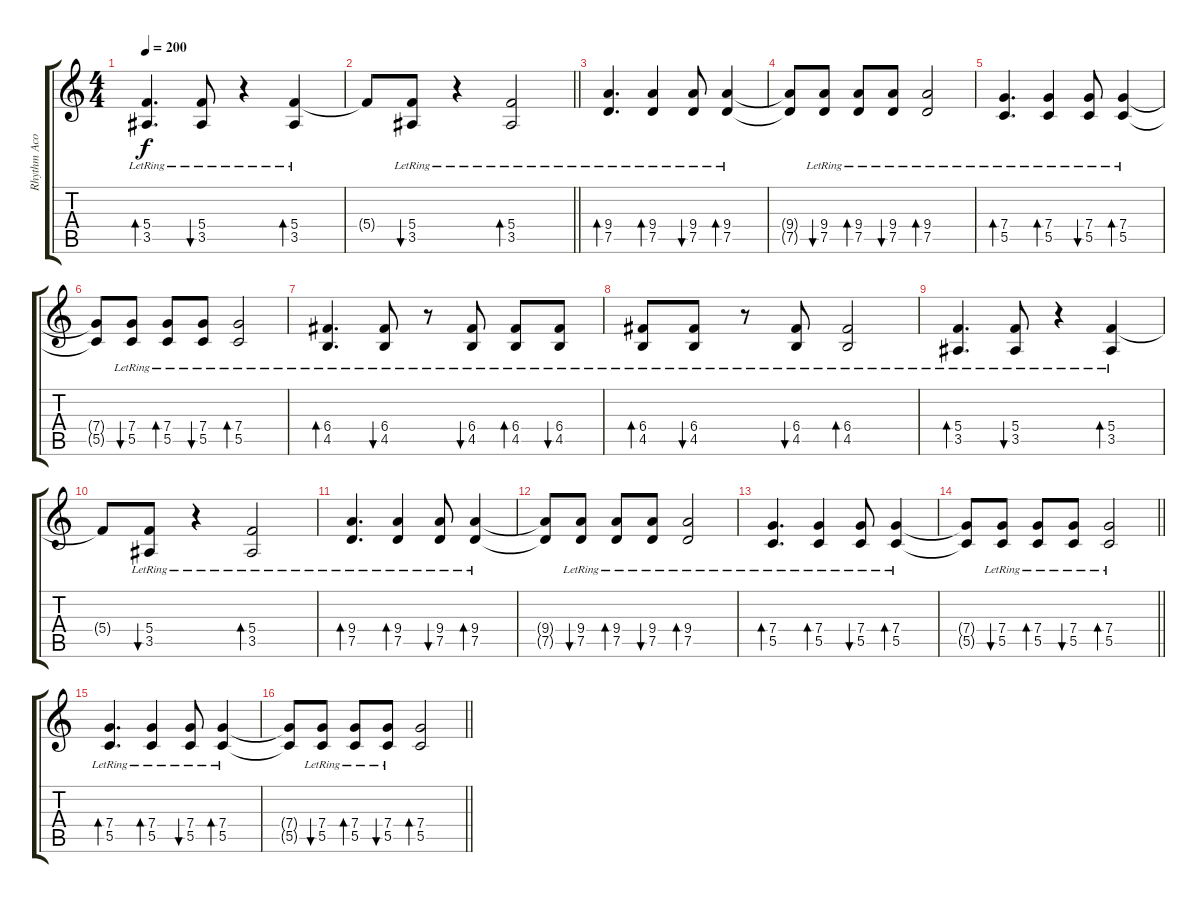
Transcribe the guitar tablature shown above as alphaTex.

\track ("Rhythm Acoustic 1" "Rhythm Aco") {instrument acousticguitarsteel}
\staff {score tabs}
\tuning (D4 A3 F3 C3 G2 D2) {hide}
\ts (4 4)
\tempo 200
\clef g2
\ks c
(5.4{lr} 3.5).4{d bd 60 dy f} (5.4{lr} 3.5).8{bu 60} r.4 (5.4{lr} 3.5).4{bd 60} |
\barLineRight lightlight
5.4{t}.8 (5.4{lr} 3.5).8{bu 60} r.4 (5.4{lr} 3.5{lr}).2{bd 60} |
(9.4{lr} 7.5{lr}).4{d bd 60} (9.4{lr} 7.5{lr}).4{bd 60} (9.4{lr} 7.5{lr}).8{bu 60} (9.4{lr} 7.5{lr}).4{bd 60} |
(9.4{t} 7.5{t}).8 (9.4{lr} 7.5{lr}).8{bu 60} (9.4{lr} 7.5{lr}).8{bd 60} (9.4{lr} 7.5{lr}).8{bu 60} (9.4{lr} 7.5{lr}).2{bd 60} |
(7.4{lr} 5.5{lr}).4{d bd 60} (7.4{lr} 5.5{lr}).4{bd 60} (7.4{lr} 5.5{lr}).8{bu 60} (7.4{lr} 5.5{lr}).4{bd 60} |
(7.4{t} 5.5{t}).8 (7.4{lr} 5.5{lr}).8{bu 60} (7.4{lr} 5.5{lr}).8{bd 60} (7.4{lr} 5.5{lr}).8{bu 60} (7.4{lr} 5.5{lr}).2{bd 60} |
(6.4{lr} 4.5).4{d bd 60} (6.4{lr} 4.5).8{bu 60} r.8 (6.4{lr} 4.5).8{bu 60} (6.4{lr} 4.5).8{bd 60} (6.4{lr} 4.5).8{bu 60} |
(6.4{lr} 4.5).8{bd 60} (6.4{lr} 4.5).8{bu 60} r.8 (6.4{lr} 4.5).8{bu 60} (6.4{lr} 4.5).2{bd 60} |
(5.4{lr} 3.5).4{d bd 60} (5.4{lr} 3.5).8{bu 60} r.4 (5.4{lr} 3.5).4{bd 60} |
5.4{t}.8 (5.4{lr} 3.5).8{bu 60} r.4 (5.4{lr} 3.5{lr}).2{bd 60} |
(9.4{lr} 7.5{lr}).4{d bd 60} (9.4{lr} 7.5{lr}).4{bd 60} (9.4{lr} 7.5{lr}).8{bu 60} (9.4{lr} 7.5{lr}).4{bd 60} |
(9.4{t} 7.5{t}).8 (9.4{lr} 7.5{lr}).8{bu 60} (9.4{lr} 7.5{lr}).8{bd 60} (9.4{lr} 7.5{lr}).8{bu 60} (9.4{lr} 7.5{lr}).2{bd 60} |
(7.4{lr} 5.5{lr}).4{d bd 60} (7.4{lr} 5.5{lr}).4{bd 60} (7.4{lr} 5.5{lr}).8{bu 60} (7.4{lr} 5.5{lr}).4{bd 60} |
\barLineRight lightlight
(7.4{t} 5.5{t}).8 (7.4{lr} 5.5{lr}).8{bu 60} (7.4{lr} 5.5{lr}).8{bd 60} (7.4{lr} 5.5{lr}).8{bu 60} (7.4{lr} 5.5{lr}).2{bd 60} |
(7.4{lr} 5.5{lr}).4{d bd 60} (7.4{lr} 5.5{lr}).4{bd 60} (7.4{lr} 5.5{lr}).8{bu 60} (7.4{lr} 5.5{lr}).4{bd 60} |
\barLineRight lightlight
(7.4{t} 5.5{t}).8 (7.4{lr} 5.5{lr}).8{bu 60} (7.4{lr} 5.5{lr}).8{bd 60} (7.4{lr} 5.5{lr}).8{bu 60} (7.4 5.5).2{bd 60}
